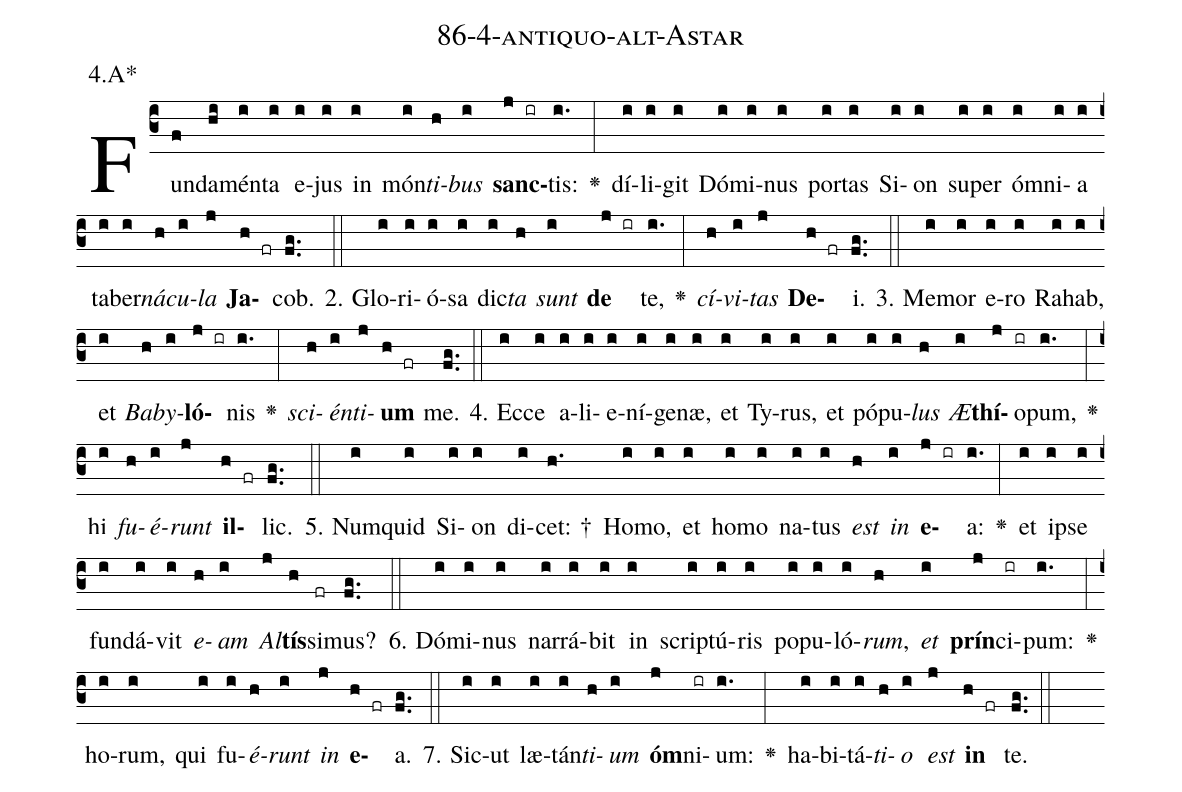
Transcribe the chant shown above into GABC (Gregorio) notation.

name: 86-4-antiquo-alt-Astar;
annotation: 4.A*;
%%
(c3)Fun(f)da(hi)mén(i)ta(i) e(i)jus(i) in(i) món(i)<i>ti</i>(h)<i>bus</i>(i) <b>sanc</b>(j ir)tis:(i.) <v>\greheightstar</v>(:) dí(i)li(i)git(i) Dó(i)mi(i)nus(i) por(i)tas(i) Si(i)on(i) su(i)per(i) óm(i)ni(i)a(i) ta(i)ber(i)<i>ná</i>(h)<i>cu</i>(i)<i>la</i>(j) <b>Ja</b>(h fr)cob.(fg..) (::)
2. Glo(i)ri(i)ó(i)sa(i) dic(i)<i>ta</i>(h) <i>sunt</i>(i) <b>de</b>(j ir) te,(i.) <v>\greheightstar</v>(:) <i>cí</i>(h)<i>vi</i>(i)<i>tas</i>(j) <b>De</b>(h fr)i.(fg..) (::)
3. Me(i)mor(i) e(i)ro(i) Ra(i)hab,(i) et(i) <i>Ba</i>(h)<i>by</i>(i)<b>ló</b>(j ir)nis(i.) <v>\greheightstar</v>(:) <i>sci</i>(h)<i>én</i>(i)<i>ti</i>(j)<b>um</b>(h fr) me.(fg..) (::)
4. Ec(i)ce(i) a(i)li(i)e(i)ní(i)ge(i)næ,(i) et(i) Ty(i)rus,(i) et(i) pó(i)pu(i)<i>lus</i>(h) <i>Æ</i>(i)<b>thí</b>(j)o(ir)pum,(i.) <v>\greheightstar</v>(:) hi(i) <i>fu</i>(h)<i>é</i>(i)<i>runt</i>(j) <b>il</b>(h fr)lic.(fg..) (::)
5. Num(i)quid(i) Si(i)on(i) di(i)cet: †(h.) Ho(i)mo,(i) et(i) ho(i)mo(i) na(i)tus(i) <i>est</i>(h) <i>in</i>(i) <b>e</b>(j ir)a:(i.) <v>\greheightstar</v>(:) et(i) ip(i)se(i) fun(i)dá(i)vit(i) <i>e</i>(h)<i>am</i>(i) <i>Al</i>(j)<b>tís</b>(h)si(fr)mus?(fg..) (::)
6. Dó(i)mi(i)nus(i) nar(i)rá(i)bit(i) in(i) scrip(i)tú(i)ris(i) po(i)pu(i)ló(i)<i>rum</i>,(h) <i>et</i>(i) <b>prín</b>(j)ci(ir)pum:(i.) <v>\greheightstar</v>(:) ho(i)rum,(i) qui(i) fu(i)<i>é</i>(h)<i>runt</i>(i) <i>in</i>(j) <b>e</b>(h fr)a.(fg..) (::)
7. Sic(i)ut(i) læ(i)tán(i)<i>ti</i>(h)<i>um</i>(i) <b>óm</b>(j)ni(ir)um:(i.) <v>\greheightstar</v>(:) ha(i)bi(i)tá(i)<i>ti</i>(h)<i>o</i>(i) <i>est</i>(j) <b>in</b>(h fr) te.(fg..) (::)
